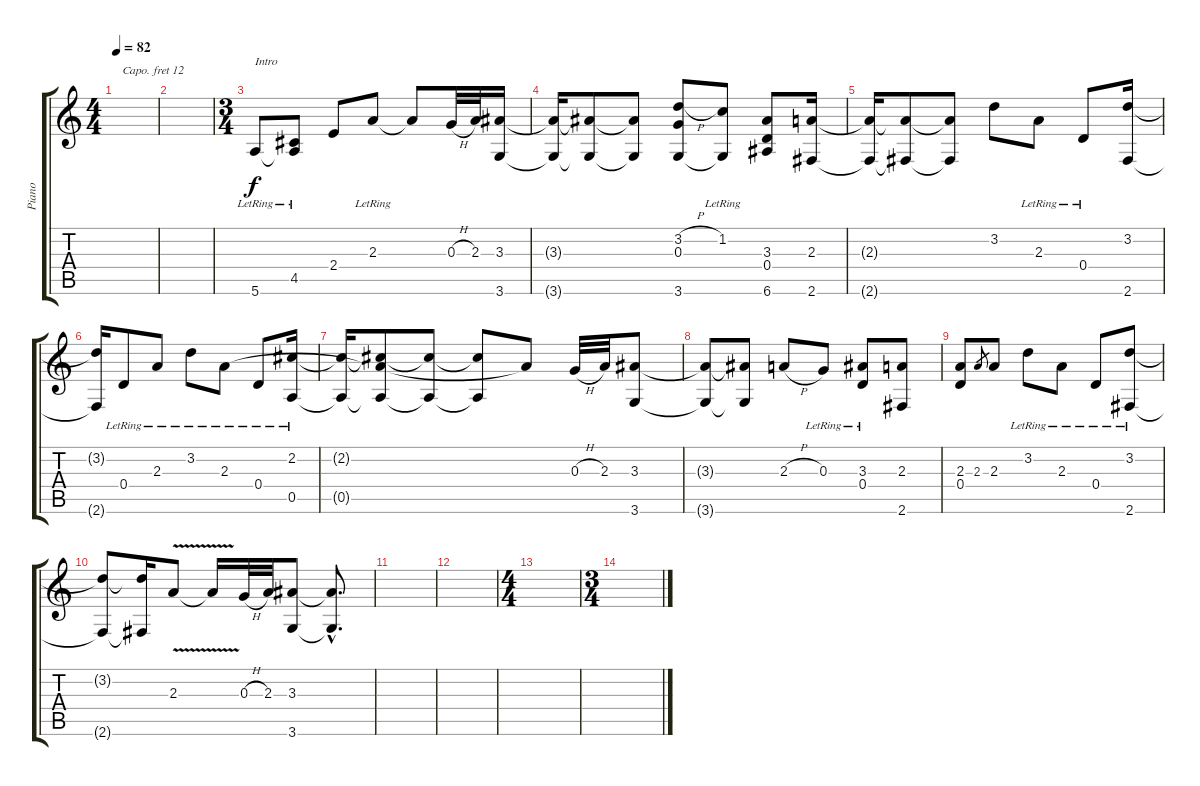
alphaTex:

\track ("Piano " "Piano ") {instrument electricpiano1}
\staff {score tabs}
\capo 12
\tuning (E4 B3 G3 D3 A2 E2) {hide}
\ts (4 4)
\tempo 82
\clef g2
\ks c
|
|
\ts (3 4)
5.6{lr}.8{txt "Intro"} (4.5{lr} 5.6{t}).8 2.4.8 2.3{lr}.8 2.3{t}.8 0.3{h}.32 2.3.32 (3.3 3.6).16 |
(3.3{t} 3.6{t}).16 (3.3{t} 3.6{t}).8 (3.3{t} 3.6{t}).8 (3.2{h} 0.3 3.6).8 (1.2{lr} 3.6{t}).8 (3.3 0.4 6.6).8 (2.3 2.6).16 |
(2.3{t} 2.6{t}).16 (2.3{t} 2.6{t}).8 (2.3{t} 2.6{t}).8 3.2.8 2.3{lr}.8 0.4{lr}.8 (3.2 2.6).16 |
(3.2{t} 2.6{t}).16 0.4{lr}.8 2.3{lr}.8 3.2{lr}.8 2.3{lr}.8 0.4{lr}.8 (2.2 0.5{lr}).16 |
(2.2{t} 0.5{t}).16 (2.2{t} 2.3{t} 0.5{t}).8 (2.2{t} 0.5{t}).8 (2.2{t} 0.5{t}).8 2.3{t}.8 0.3{h}.32 2.3.32 (3.3 3.6).8 |
(3.3{t} 3.6{t}).8 (3.3{t} 3.6{t}).8 2.3{h}.8 0.3{lr}.8 (3.3{lr} 0.4).8 (2.3 2.6).8 |
(2.3 0.4).8 2.3.8{gr} 2.3.8 3.2{lr}.8 2.3{lr}.8 0.4{lr}.8 (3.2 2.6{lr}).8 |
(3.2{t} 2.6{t}).8 (3.2{t} 2.6{t}).16 2.3{v}.8 2.3{t}.16 0.3{h}.32 2.3.32 (3.3 3.6).8 (3.3{hac t} 3.6{hac t}).8{d} |
|
|
\ts (4 4)
|
\ts (3 4)
